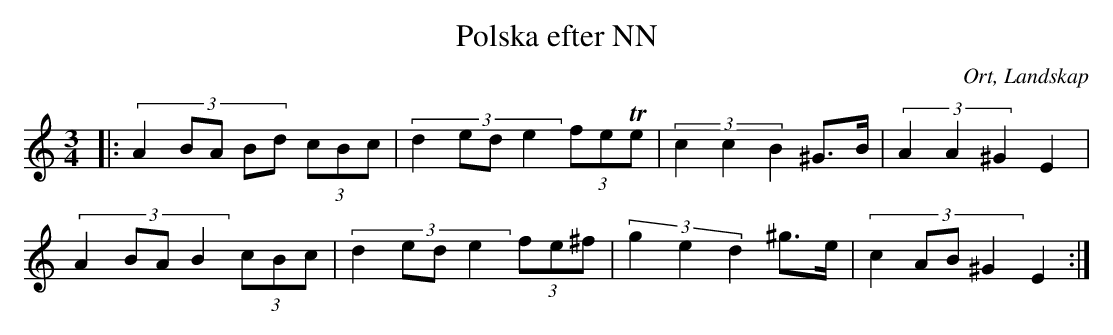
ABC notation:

X:1
T:Polska efter NN
O:Ort, Landskap
M:3/4
L:1/8
K:C
|: (3:2:5 A2 BA Bd (3cBc| (3:2:4 d2 ed e2 (3feTe|(3:2:3 c2 c2 B2 ^G>B|(3:2:3 A2 A2 ^G2 E2|
(3:2:4 A2 BA B2 (3cBc| (3:2:4 d2 ed e2 (3fe^f|(3:2:3 g2 e2 d2 ^g>e|(3:2:4 c2 AB ^G2 E2:|
